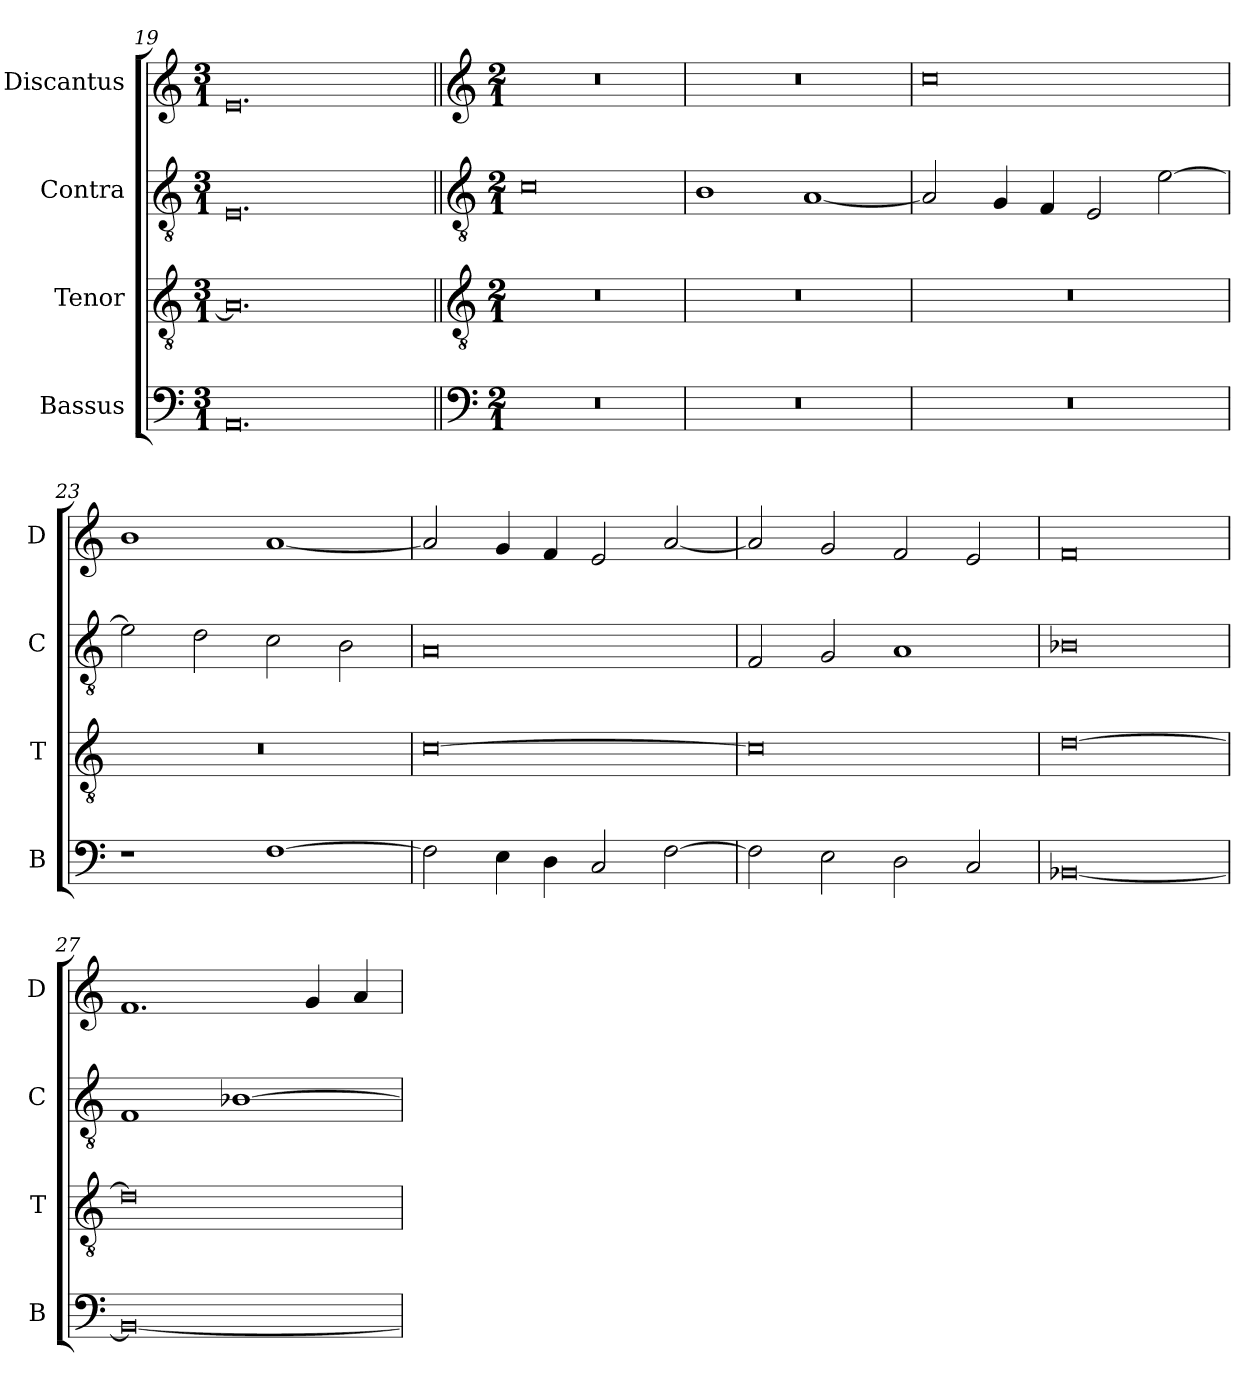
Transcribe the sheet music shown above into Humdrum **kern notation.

**kern	**kern	**kern	**kern
*part4	*part3	*part2	*part1
*staff4	*staff3	*staff2	*staff1
*I"Bassus	*I"Tenor	*I"Contra	*I"Discantus
*I'B	*I'T	*I'C	*I'D
*clefF4	*clefGv2	*clefGv2	*clefG2
*k[]	*k[]	*k[]	*k[]
*M3/1	*M3/1	*M3/1	*M3/1
=19	=19	=19	=19
0.AA	0.A]	0.E	0.e
!!LO:LB:g=z
=20||	=20||	=20||	=20||
*clefF4	*clefGv2	*clefGv2	*clefG2
*k[]	*k[]	*k[]	*k[]
*M2/1	*M2/1	*M2/1	*M2/1
0r	0r	0c	0r
=21	=21	=21	=21
0r	0r	1B	0r
.	.	[1A	.
=22	=22	=22	=22
0r	0r	2A/]	0cc
.	.	4G/	.
.	.	4F/	.
.	.	2E/	.
.	.	[2e\	.
=23	=23	=23	=23
1r	0r	2e\]	1b
.	.	2d\	.
[1F	.	2c\	[1a
.	.	2B\	.
=24	=24	=24	=24
2F\]	[0c	0A	2a/]
4E\	.	.	4g/
4D\	.	.	4f/
2C/	.	.	2e/
[2F\	.	.	[2a/
=25	=25	=25	=25
2F\]	0c]	2F/	2a/]
2E\	.	2G/	2g/
2D\	.	1A	2f/
2C/	.	.	2e/
=26	=26	=26	=26
[0BB-X	[0d	0B-X	0f
=27	=27	=27	=27
0BB-_	0d]	1F	1.f
.	.	[1B-X	.
.	.	.	4g/
.	.	.	4a/
=	=	=	=
*-	*-	*-	*-
